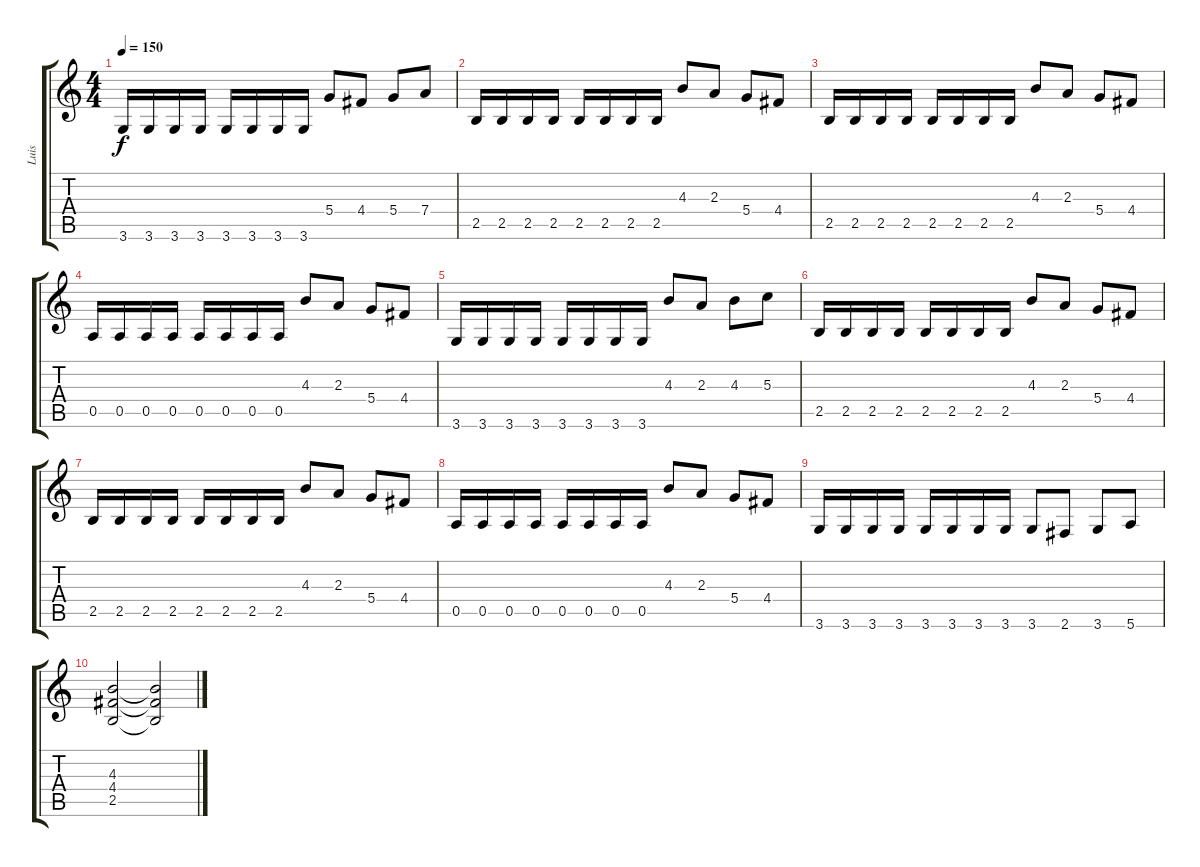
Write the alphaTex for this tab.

\track ("Luis" "Luis") {instrument distortionguitar}
\staff {score tabs}
\tuning (E4 B3 G3 D3 A2 E2) {hide}
\ts (4 4)
\tempo 150
\clef g2
\ks c
3.6.16{dy f} 3.6.16 3.6.16 3.6.16 3.6.16 3.6.16 3.6.16 3.6.16 5.4.8 4.4.8 5.4.8 7.4.8 |
2.5.16 2.5.16 2.5.16 2.5.16 2.5.16 2.5.16 2.5.16 2.5.16 4.3.8 2.3.8 5.4.8 4.4.8 |
2.5.16 2.5.16 2.5.16 2.5.16 2.5.16 2.5.16 2.5.16 2.5.16 4.3.8 2.3.8 5.4.8 4.4.8 |
0.5.16 0.5.16 0.5.16 0.5.16 0.5.16 0.5.16 0.5.16 0.5.16 4.3.8 2.3.8 5.4.8 4.4.8 |
3.6.16 3.6.16 3.6.16 3.6.16 3.6.16 3.6.16 3.6.16 3.6.16 4.3.8 2.3.8 4.3.8 5.3.8 |
2.5.16 2.5.16 2.5.16 2.5.16 2.5.16 2.5.16 2.5.16 2.5.16 4.3.8 2.3.8 5.4.8 4.4.8 |
2.5.16 2.5.16 2.5.16 2.5.16 2.5.16 2.5.16 2.5.16 2.5.16 4.3.8 2.3.8 5.4.8 4.4.8 |
0.5.16 0.5.16 0.5.16 0.5.16 0.5.16 0.5.16 0.5.16 0.5.16 4.3.8 2.3.8 5.4.8 4.4.8 |
3.6.16 3.6.16 3.6.16 3.6.16 3.6.16 3.6.16 3.6.16 3.6.16 3.6.8 2.6.8 3.6.8 5.6.8 |
(4.3 4.4 2.5).2 (4.3{t} 4.4{t} 2.5{t}).2
